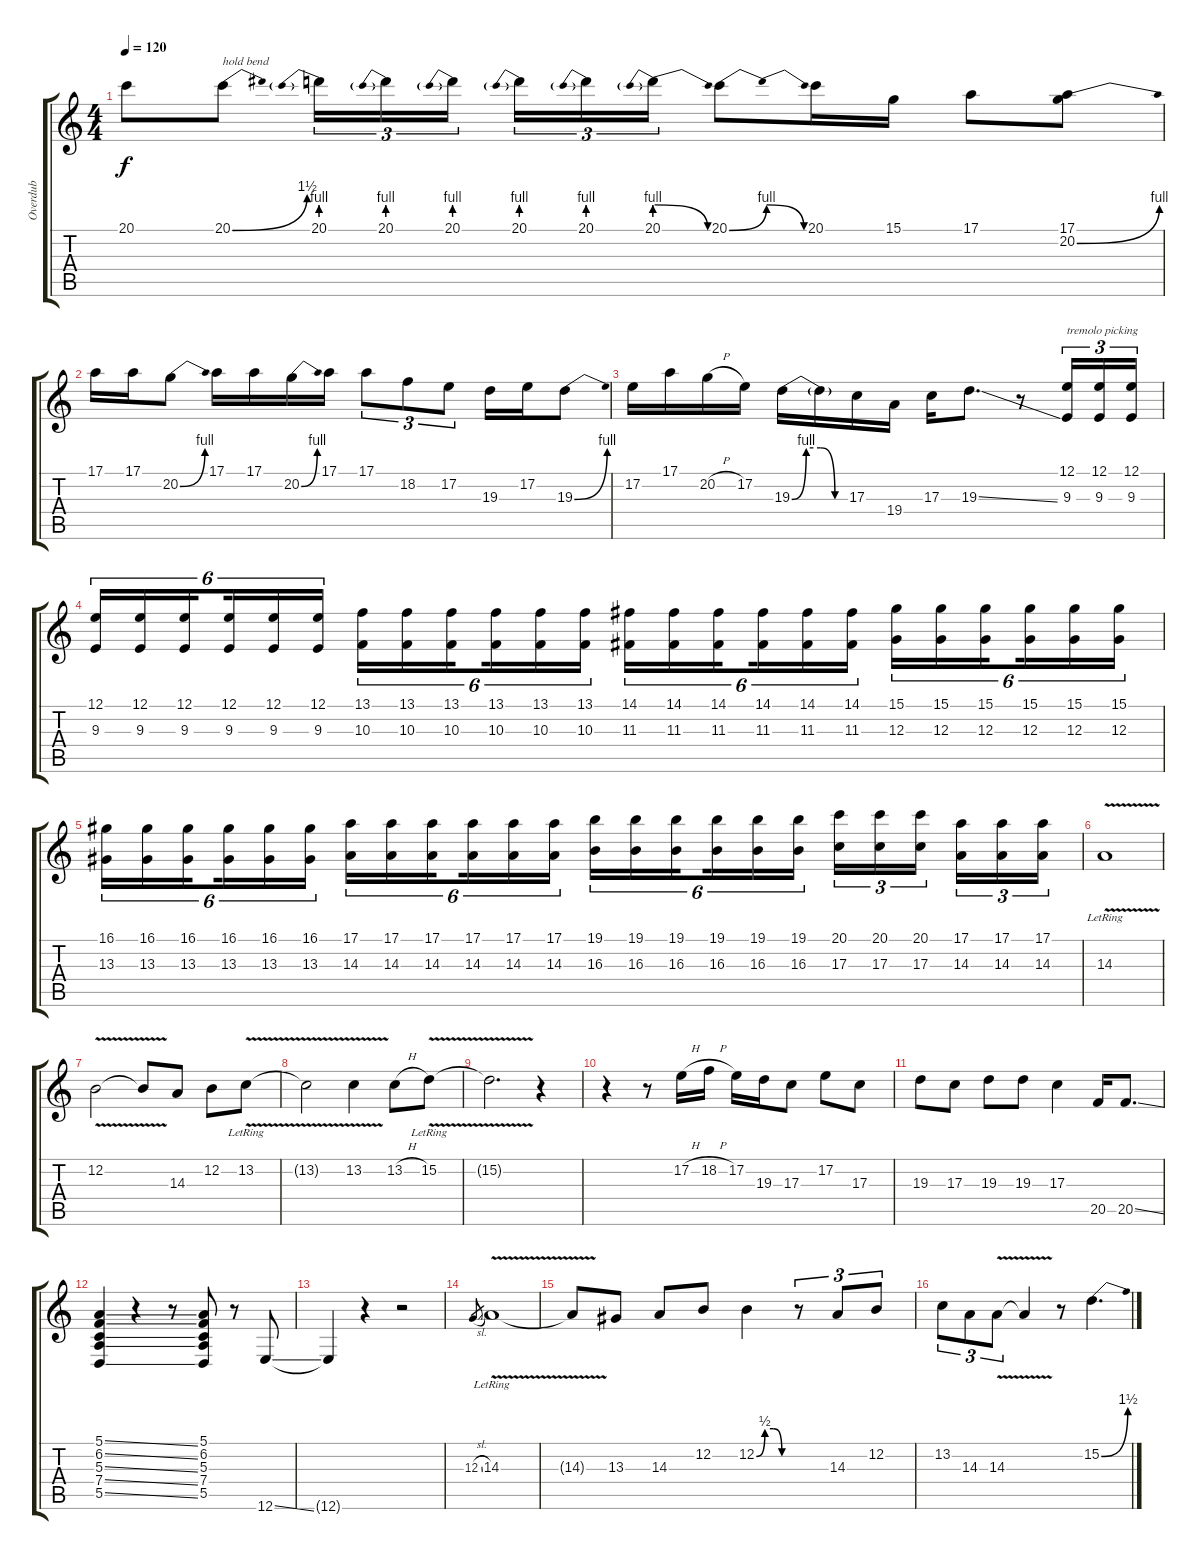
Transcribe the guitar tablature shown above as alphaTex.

\track ("Overdub" "Overdub") {instrument lead8bassandlead}
\staff {score tabs}
\tuning (E4 B3 G3 D3 A2 E2) {hide}
\ts (4 4)
\tempo 120
\clef g2
\ks c
20.1.8{dy f} 20.1{be (bend 0 0 60 6)}.8{txt "hold bend"} 20.1{be (prebend 0 4 60 4)}.16{tu (3 2)} 20.1{be (prebend 0 4 60 4)}.16{tu (3 2)} 20.1{be (prebend 0 4 60 4)}.16{tu (3 2) beam splitsecondary} 20.1{be (prebend 0 4 60 4)}.16{tu (3 2)} 20.1{be (prebend 0 4 60 4)}.16{tu (3 2)} 20.1{be (prebendrelease 0 4 60 0)}.16{tu (3 2)} 20.1{be (bendrelease 0 0 20 4 50 4 60 0)}.8 20.1.16 15.1.16 17.1.8 (17.1 20.2{be (bend 0 0 60 4)}).8 |
17.1.16 17.1.16 20.2{be (bend 0 0 60 4)}.8 17.1.16 17.1.16 20.2{be (bend 0 0 60 4)}.16 17.1.16 17.1.8{tu (3 2)} 18.2.8{tu (3 2)} 17.2.8{tu (3 2)} 19.3.16 17.2.16 19.3{be (bend 0 0 60 4)}.8 |
17.2.16 17.1.16 20.2{h}.16 17.2.16 19.3{be (custom 0 0 15 4 30 4 45 0 60 0)}.16 19.3{t}.16 17.3.16 19.4.16 17.3.16 19.3{ss}.8{d} r.8 (12.1 9.3).16{tu (3 2) txt "tremolo picking"} (12.1 9.3).16{tu (3 2)} (12.1 9.3).16{tu (3 2)} |
(12.1 9.3).16{tu (6 4)} (12.1 9.3).16{tu (6 4)} (12.1 9.3).16{tu (6 4) beam splitsecondary} (12.1 9.3).16{tu (6 4)} (12.1 9.3).16{tu (6 4)} (12.1 9.3).16{tu (6 4)} (13.1 10.3).16{tu (6 4)} (13.1 10.3).16{tu (6 4)} (13.1 10.3).16{tu (6 4) beam splitsecondary} (13.1 10.3).16{tu (6 4)} (13.1 10.3).16{tu (6 4)} (13.1 10.3).16{tu (6 4)} (14.1 11.3).16{tu (6 4)} (14.1 11.3).16{tu (6 4)} (14.1 11.3).16{tu (6 4) beam splitsecondary} (14.1 11.3).16{tu (6 4)} (14.1 11.3).16{tu (6 4)} (14.1 11.3).16{tu (6 4)} (15.1 12.3).16{tu (6 4)} (15.1 12.3).16{tu (6 4)} (15.1 12.3).16{tu (6 4) beam splitsecondary} (15.1 12.3).16{tu (6 4)} (15.1 12.3).16{tu (6 4)} (15.1 12.3).16{tu (6 4)} |
(16.1 13.3).16{tu (6 4)} (16.1 13.3).16{tu (6 4)} (16.1 13.3).16{tu (6 4) beam splitsecondary} (16.1 13.3).16{tu (6 4)} (16.1 13.3).16{tu (6 4)} (16.1 13.3).16{tu (6 4)} (17.1 14.3).16{tu (6 4)} (17.1 14.3).16{tu (6 4)} (17.1 14.3).16{tu (6 4) beam splitsecondary} (17.1 14.3).16{tu (6 4)} (17.1 14.3).16{tu (6 4)} (17.1 14.3).16{tu (6 4)} (19.1 16.3).16{tu (6 4)} (19.1 16.3).16{tu (6 4)} (19.1 16.3).16{tu (6 4) beam splitsecondary} (19.1 16.3).16{tu (6 4)} (19.1 16.3).16{tu (6 4)} (19.1 16.3).16{tu (6 4)} (20.1 17.3).16{tu (3 2)} (20.1 17.3).16{tu (3 2)} (20.1 17.3).16{tu (3 2) beam splitsecondary} (17.1 14.3).16{tu (3 2)} (17.1 14.3).16{tu (3 2)} (17.1 14.3).16{tu (3 2)} |
14.3{v lr}.1 |
12.2{v}.2 12.2{t}.8 14.3.8 12.2.8 13.2{v lr}.8 |
13.2{t}.2 13.2{v}.4 13.2{h}.8 15.2{v lr}.8 |
15.2{t}.2{d} r.4 |
r.4 r.8 17.2{h}.16 18.2{h}.16 17.2.16 19.3.16 17.3.8 17.2.8 17.3.8 |
19.3.8 17.3.8 19.3.8 19.3.8 17.3.4 20.5.16 20.5{ss}.8{d} |
(5.1{ss} 6.2{ss} 5.3{ss} 7.4{ss} 5.5{ss}).4 r.4 r.8 (5.1 6.2 5.3 7.4 5.5).8 r.8 12.6{ss}.8 |
12.6{t}.4 r.4 r.2 |
12.3{sl}.8{gr} 14.3{v lr}.1 |
14.3{t}.8 13.3.8 14.3.8 12.2.8 12.2{be (custom 0 0 15 2 30 2 45 0 60 0)}.4 r.8{tu (3 2)} 14.3.8{tu (3 2)} 12.2.8{tu (3 2)} |
13.2.8{tu (3 2)} 14.3.8{tu (3 2)} 14.3{v}.8{tu (3 2)} 14.3{t}.4 r.8 15.2{be (bend 0 0 60 6)}.4{d}
